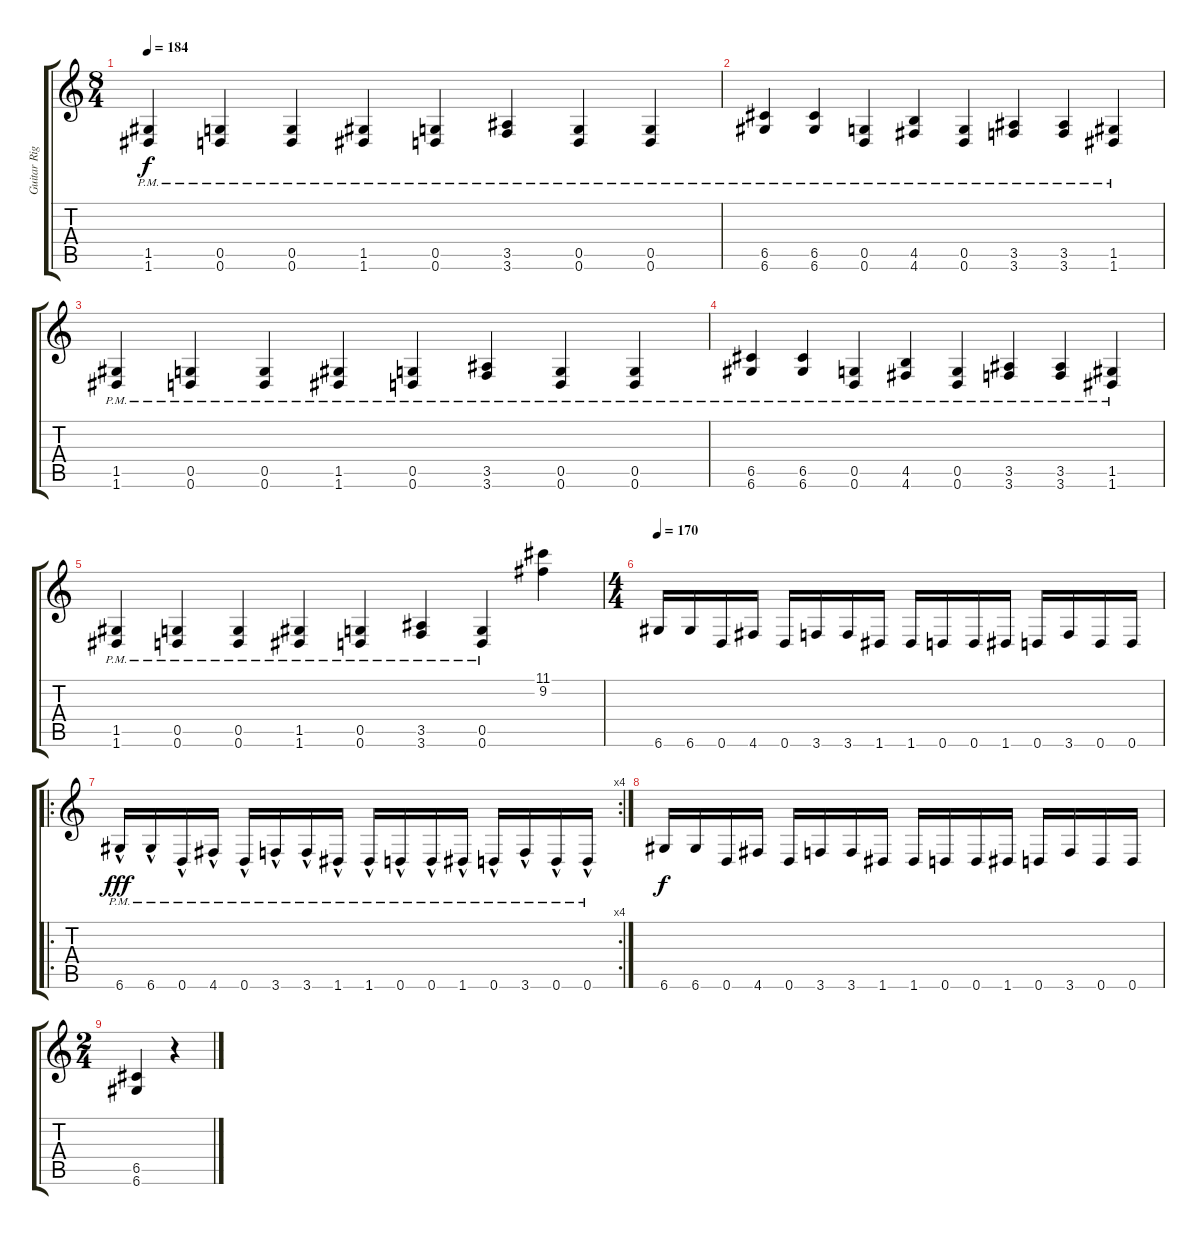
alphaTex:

\track ("Guitar Right" "Guitar Rig") {instrument distortionguitar}
\staff {score tabs}
\tuning (D4 A3 F3 C3 G2 D2) {hide}
\ts (8 4)
\tempo 184
\clef g2
\ks c
(1.5{pm} 1.6{pm}).4{dy f} (0.5{pm} 0.6{pm}).4 (0.5{pm} 0.6{pm}).4 (1.5{pm} 1.6{pm}).4 (0.5{pm} 0.6{pm}).4 (3.5{pm} 3.6{pm}).4 (0.5{pm} 0.6{pm}).4 (0.5{pm} 0.6{pm}).4 |
(6.5{pm} 6.6{pm}).4 (6.5{pm} 6.6{pm}).4 (0.5{pm} 0.6{pm}).4 (4.5{pm} 4.6{pm}).4 (0.5{pm} 0.6{pm}).4 (3.5{pm} 3.6{pm}).4 (3.5{pm} 3.6{pm}).4 (1.5{pm} 1.6{pm}).4 |
(1.5{pm} 1.6{pm}).4 (0.5{pm} 0.6{pm}).4 (0.5{pm} 0.6{pm}).4 (1.5{pm} 1.6{pm}).4 (0.5{pm} 0.6{pm}).4 (3.5{pm} 3.6{pm}).4 (0.5{pm} 0.6{pm}).4 (0.5{pm} 0.6{pm}).4 |
(6.5{pm} 6.6{pm}).4 (6.5{pm} 6.6{pm}).4 (0.5{pm} 0.6{pm}).4 (4.5{pm} 4.6{pm}).4 (0.5{pm} 0.6{pm}).4 (3.5{pm} 3.6{pm}).4 (3.5{pm} 3.6{pm}).4 (1.5{pm} 1.6{pm}).4 |
(1.5{pm} 1.6{pm}).4 (0.5{pm} 0.6{pm}).4 (0.5{pm} 0.6{pm}).4 (1.5{pm} 1.6{pm}).4 (0.5{pm} 0.6{pm}).4 (3.5{pm} 3.6{pm}).4 (0.5{pm} 0.6{pm}).4 (11.1 9.2).4 |
\ts (4 4)
\tempo 170
6.6.16 6.6.16 0.6.16 4.6.16 0.6.16 3.6.16 3.6.16 1.6.16 1.6.16 0.6.16 0.6.16 1.6.16 0.6.16 3.6.16 0.6.16 0.6.16 |
\ro
\rc 4
6.6{hac pm}.16{dy fff} 6.6{hac pm}.16 0.6{hac pm}.16 4.6{hac pm}.16 0.6{hac pm}.16 3.6{hac pm}.16 3.6{hac pm}.16 1.6{hac pm}.16 1.6{hac pm}.16 0.6{hac pm}.16 0.6{hac pm}.16 1.6{hac pm}.16 0.6{hac pm}.16 3.6{hac pm}.16 0.6{hac pm}.16 0.6{hac pm}.16 |
6.6.16{dy f} 6.6.16 0.6.16 4.6.16 0.6.16 3.6.16 3.6.16 1.6.16 1.6.16 0.6.16 0.6.16 1.6.16 0.6.16 3.6.16 0.6.16 0.6.16 |
\ts (2 4)
(6.5 6.6).4 r.4
